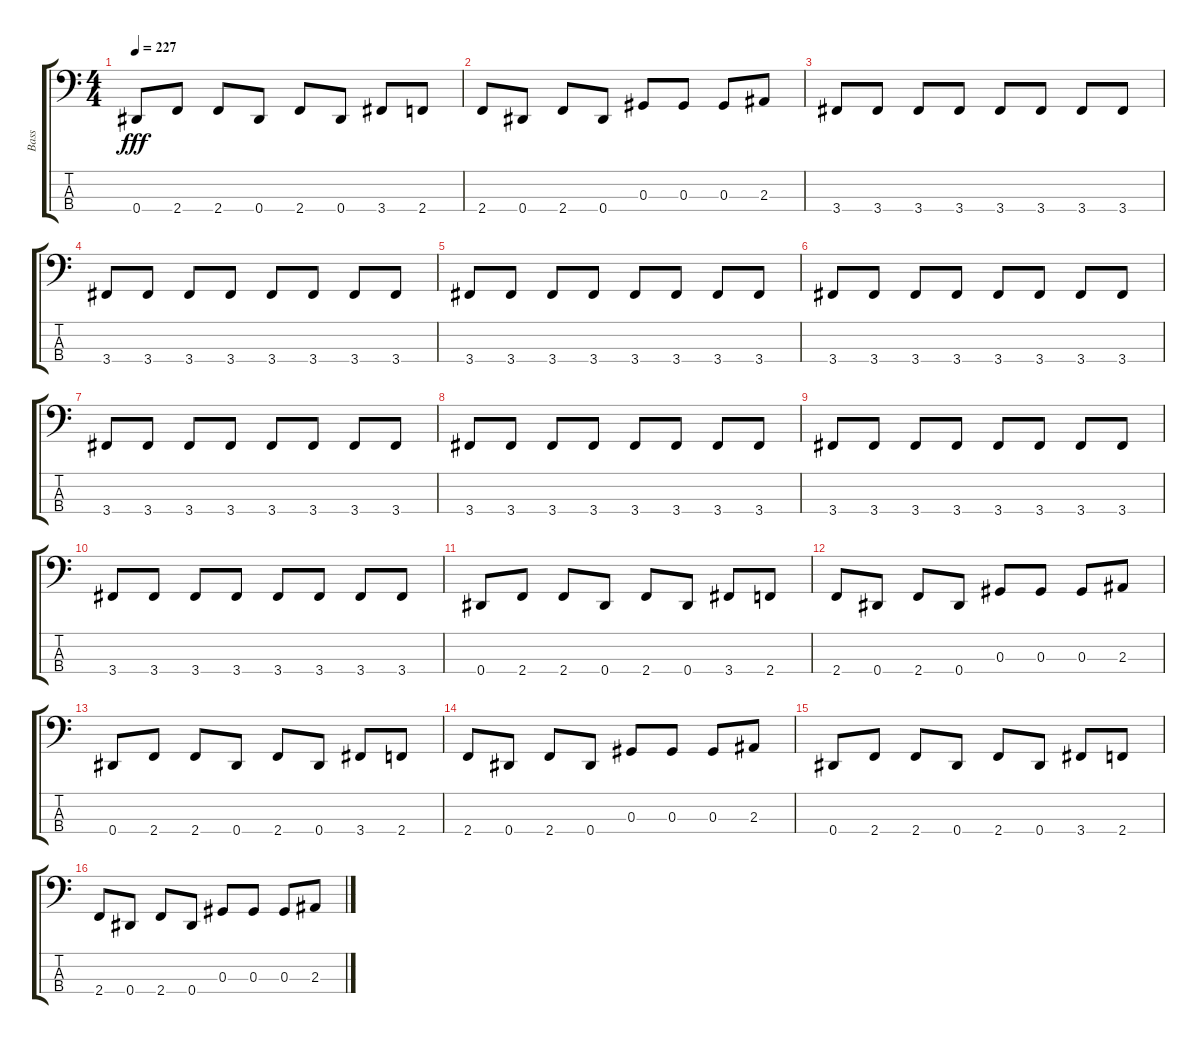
\track ("Bass" "Bass") {instrument electricbassfinger}
\staff {score tabs}
\tuning (Gb2 Db2 Ab1 Eb1) {hide}
\ts (4 4)
\tempo 227
\clef f4
\ks c
0.4.8{dy fff} 2.4.8 2.4.8 0.4.8 2.4.8 0.4.8 3.4.8 2.4.8 |
2.4.8 0.4.8 2.4.8 0.4.8 0.3.8 0.3.8 0.3.8 2.3.8 |
3.4.8 3.4.8 3.4.8 3.4.8 3.4.8 3.4.8 3.4.8 3.4.8 |
3.4.8 3.4.8 3.4.8 3.4.8 3.4.8 3.4.8 3.4.8 3.4.8 |
3.4.8 3.4.8 3.4.8 3.4.8 3.4.8 3.4.8 3.4.8 3.4.8 |
3.4.8 3.4.8 3.4.8 3.4.8 3.4.8 3.4.8 3.4.8 3.4.8 |
3.4.8 3.4.8 3.4.8 3.4.8 3.4.8 3.4.8 3.4.8 3.4.8 |
3.4.8 3.4.8 3.4.8 3.4.8 3.4.8 3.4.8 3.4.8 3.4.8 |
3.4.8 3.4.8 3.4.8 3.4.8 3.4.8 3.4.8 3.4.8 3.4.8 |
3.4.8 3.4.8 3.4.8 3.4.8 3.4.8 3.4.8 3.4.8 3.4.8 |
0.4.8 2.4.8 2.4.8 0.4.8 2.4.8 0.4.8 3.4.8 2.4.8 |
2.4.8 0.4.8 2.4.8 0.4.8 0.3.8 0.3.8 0.3.8 2.3.8 |
0.4.8 2.4.8 2.4.8 0.4.8 2.4.8 0.4.8 3.4.8 2.4.8 |
2.4.8 0.4.8 2.4.8 0.4.8 0.3.8 0.3.8 0.3.8 2.3.8 |
0.4.8 2.4.8 2.4.8 0.4.8 2.4.8 0.4.8 3.4.8 2.4.8 |
2.4.8 0.4.8 2.4.8 0.4.8 0.3.8 0.3.8 0.3.8 2.3.8
